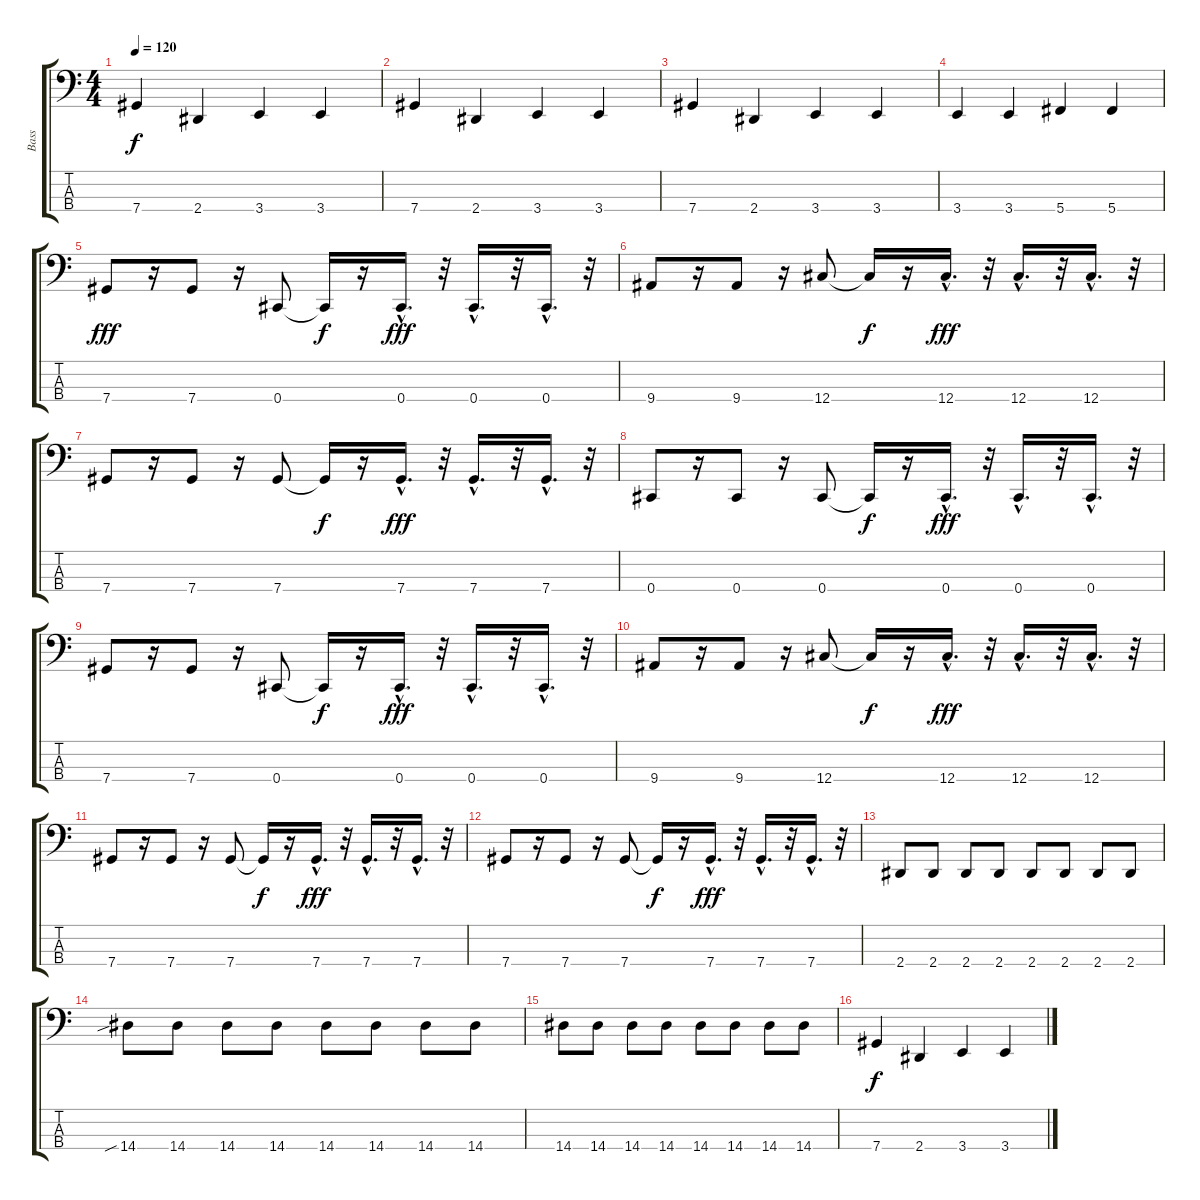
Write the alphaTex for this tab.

\track ("Bass" "Bass") {instrument electricbassfinger}
\staff {score tabs}
\tuning (G2 D2 A1 Db1) {hide}
\ts (4 4)
\tempo 120
\clef f4
\ks c
7.4.4{dy f} 2.4.4 3.4.4 3.4.4 |
7.4.4 2.4.4 3.4.4 3.4.4 |
7.4.4 2.4.4 3.4.4 3.4.4 |
3.4.4 3.4.4 5.4.4 5.4.4 |
7.4.8{dy fff} r.16 7.4.8 r.16 0.4.8 0.4{t}.16{dy f} r.16 0.4{hac}.16{d dy fff} r.32 0.4{hac}.16{d} r.32 0.4{hac}.16{d} r.32 |
9.4.8 r.16 9.4.8 r.16 12.4.8 12.4{t}.16{dy f} r.16 12.4{hac}.16{d dy fff} r.32 12.4{hac}.16{d} r.32 12.4{hac}.16{d} r.32 |
7.4.8 r.16 7.4.8 r.16 7.4.8 7.4{t}.16{dy f} r.16 7.4{hac}.16{d dy fff} r.32 7.4{hac}.16{d} r.32 7.4{hac}.16{d} r.32 |
0.4.8 r.16 0.4.8 r.16 0.4.8 0.4{t}.16{dy f} r.16 0.4{hac}.16{d dy fff} r.32 0.4{hac}.16{d} r.32 0.4{hac}.16{d} r.32 |
7.4.8 r.16 7.4.8 r.16 0.4.8 0.4{t}.16{dy f} r.16 0.4{hac}.16{d dy fff} r.32 0.4{hac}.16{d} r.32 0.4{hac}.16{d} r.32 |
9.4.8 r.16 9.4.8 r.16 12.4.8 12.4{t}.16{dy f} r.16 12.4{hac}.16{d dy fff} r.32 12.4{hac}.16{d} r.32 12.4{hac}.16{d} r.32 |
7.4.8 r.16 7.4.8 r.16 7.4.8 7.4{t}.16{dy f} r.16 7.4{hac}.16{d dy fff} r.32 7.4{hac}.16{d} r.32 7.4{hac}.16{d} r.32 |
7.4.8 r.16 7.4.8 r.16 7.4.8 7.4{t}.16{dy f} r.16 7.4{hac}.16{d dy fff} r.32 7.4{hac}.16{d} r.32 7.4{hac}.16{d} r.32 |
2.4.8 2.4.8 2.4.8 2.4.8 2.4.8 2.4.8 2.4.8 2.4.8 |
14.4{sib}.8 14.4.8 14.4.8 14.4.8 14.4.8 14.4.8 14.4.8 14.4.8 |
14.4.8 14.4.8 14.4.8 14.4.8 14.4.8 14.4.8 14.4.8 14.4.8 |
7.4.4{dy f} 2.4.4 3.4.4 3.4.4
